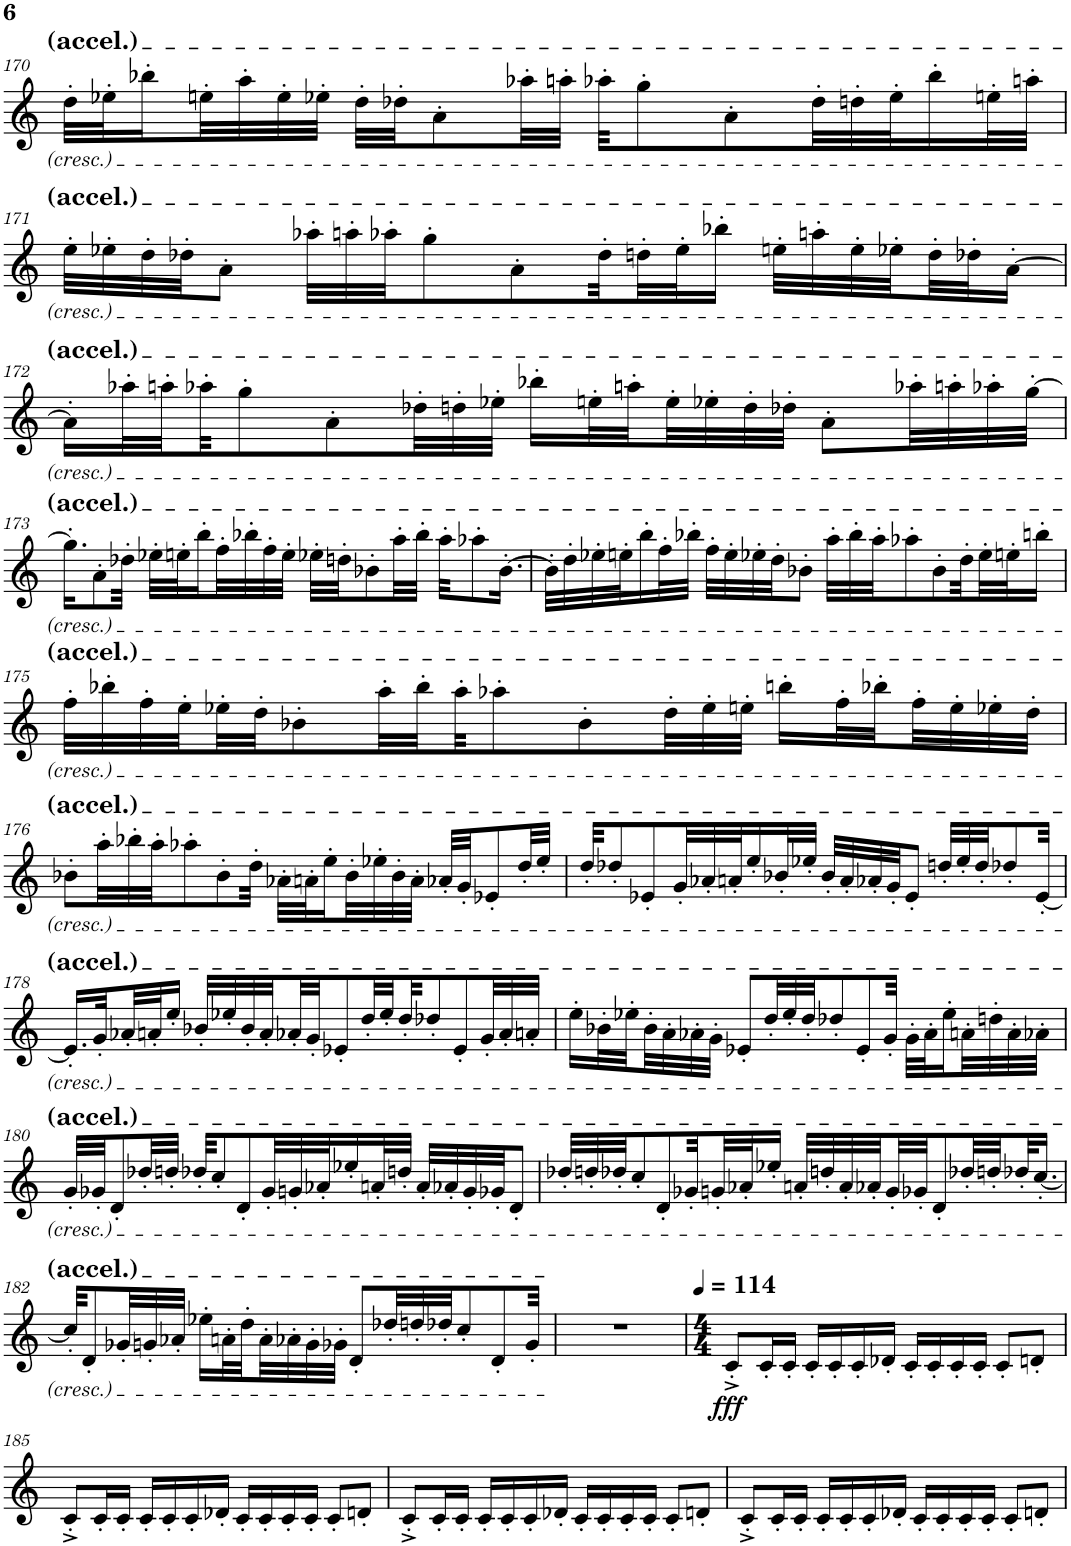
**kern	**dynam
*part1	*part1
*staff1	*staff1
*I"Flauta Transversal	*
*I'Fl.	*
!!LO:PB:g=z
*clefG2	*
*k[]	*
*M4/4	*
=170	=170
32dd'\LLL	.
32ee-X'\J	.
16bb-X'\	.
32een'\L	.
32aa'\	.
32ee'\	.
32ee-X'\JJJ	.
32dd'\LLL	.
32dd-X'\JJ	.
8a'\	.
32aa-X'\LL	.
32aan'\JJJ	.
32aa-X'\KKL	.
8gg'\	.
8a'\	.
32dd-'\LL	.
32ddn'\	.
32ee-'\J	.
16bb-'\	.
32een'\L	.
32aan'\JJJ	.
!!LO:LB:g=z
=171	=171
32ee'\LLL	.
32ee-X'\	.
32dd'\	.
32dd-X'\JJ	.
8a'\J	.
32aa-X'\LLL	.
32aan'\	.
32aa-X'\JJ	.
8gg'\	.
8a'\	.
32dd-'\LL	.
32ddn'\	.
32ee-'\J	.
16bb-X'\JJ	.
32een'\LLL	.
32aan'\	.
32ee'\	.
32ee-X'\	.
32dd'\	.
32dd-X'\J	.
[16a'\JJ	.
!!LO:LB:g=z
=172	=172
16a'\LL]	.
32aa-X'\L	.
32aan'\	.
32aa-X'\JJ	.
8gg'\	.
8a'\	.
32dd-X'\LL	.
32ddn'\	.
32ee-X'\JJJ	.
16bb-X'\LL	.
32een'\L	.
32aan'\	.
32ee'\	.
32ee-X'\	.
32dd'\	.
32dd-X'\JJJ	.
8a'\L	.
32aa-X'\LL	.
32aan'\	.
32aa-X'\	.
[32gg'\JJJ	.
!!LO:LB:g=z
=173	=173
16.gg'\KL]	.
8a'\	.
32dd-X'\Jkk	.
32ee-X'\LLL	.
32een'\J	.
16bb'\	.
32ff'\L	.
32bb-X'\	.
32ff'\	.
32ee'\JJJ	.
32ee-X'\LLL	.
32ddn'\JJ	.
8b-X'\	.
32aa'\LL	.
32bb-'\JJJ	.
32aa'\KKL	.
8aa-X'\	.
[16.b-'\Jk	.
=174	=174
32b-'\LLL]	.
32dd'\	.
32ee-X'\	.
32een'\J	.
16bb'\	.
32ff'\L	.
32bb-X'\JJJ	.
32ff'\LLL	.
32ee'\	.
32ee-X'\	.
32dd'\JJ	.
8b-X'\J	.
32aa'\LLL	.
32bb-'\	.
32aa'\JJ	.
8aa-X'\	.
8b-'\	.
32dd'\LL	.
32ee-'\	.
32een'\J	.
16bbn'\JJ	.
!!LO:LB:g=z
=175	=175
32ff'\LLL	.
32bb-X'\	.
32ff'\	.
32ee'\	.
32ee-X'\	.
32dd'\JJ	.
8b-X'\	.
32aa'\LL	.
32bb-'\	.
32aa'\JJ	.
8aa-X'\	.
8b-'\	.
32dd'\LL	.
32ee-'\	.
32een'\JJJ	.
16bbn'\LL	.
32ff'\L	.
32bb-X'\	.
32ff'\	.
32ee'\	.
32ee-X'\	.
32dd'\JJJ	.
!!LO:LB:g=z
=176	=176
8b-X'\L	.
32aa'\LL	.
32bb-X'\	.
32aa'\JJ	.
8aa-X'\	.
8b-'\	.
32dd'\Jkk	.
32a-X'\LLL	.
32an'\J	.
16ee'\	.
32b-'\L	.
32ee-X'\	.
32b-'\	.
32a'\JJJ	.
32a-X'/LLL	.
32g'/JJ	.
8e-X'/	.
32dd'/LL	.
32ee-'/JJJ	.
=177	=177
32dd'/KKL	.
8dd-X'/	.
8e-X'/	.
32g'/LL	.
32a-X'/	.
32an'/J	.
16ee'/	.
32b-X'/L	.
32ee-X'/JJJ	.
32b-'/LLL	.
32a'/	.
32a-X'/	.
32g'/JJ	.
8e-'/J	.
32ddn'/LLL	.
32ee-'/	.
32dd'/JJ	.
8dd-X'/	.
[32e-'/Jkk	.
!!LO:LB:g=z
=178	=178
16.e-'/LL]	.
32g'/L	.
32a-X'/	.
32an'/J	.
16ee'/JJ	.
32b-X'/LLL	.
32ee-X'/	.
32b-'/	.
32a'/	.
32a-X'/	.
32g'/JJ	.
8e-X'/	.
32dd'/LL	.
32ee-'/	.
32dd'/JJ	.
8dd-X'/	.
8e-'/	.
32g'/LL	.
32a-'/	.
32an'/JJJ	.
=179	=179
16ee'\LL	.
32b-X'\L	.
32ee-X'\	.
32b-'\	.
32a'\	.
32a-X'\	.
32g'\JJJ	.
8e-X'/L	.
32dd'/LL	.
32ee-'/	.
32dd'/JJ	.
8dd-X'/	.
8e-'/	.
32g'/Jkk	.
32g'\LLL	.
32a-'\J	.
16ee-'\	.
32an'\L	.
32ddn'\	.
32a'\	.
32a-X'\JJJ	.
!!LO:LB:g=z
=180	=180
32g'/LLL	.
32g-X'/JJ	.
8d'/	.
32dd-X'/LL	.
32ddn'/JJJ	.
32dd-X'/KKL	.
8cc'/	.
8d'/	.
32g-'/LL	.
32gn'/	.
32a-X'/J	.
16ee-X'/	.
32an'/L	.
32ddn'/JJJ	.
32a'/LLL	.
32a-X'/	.
32g'/	.
32g-X'/JJ	.
8d'/J	.
=181	=181
32dd-X'/LLL	.
32ddn'/	.
32dd-X'/JJ	.
8cc'/	.
8d'/	.
32g-X'/LL	.
32gn'/	.
32a-X'/J	.
16ee-X'/JJ	.
32an'/LLL	.
32ddn'/	.
32a'/	.
32a-X'/	.
32g'/	.
32g-X'/JJ	.
8d'/	.
32dd-X'/LL	.
32ddn'/	.
32dd-X'/J	.
[16.cc'/JJ	.
!!LO:LB:g=z
=182	=182
32cc'/KKL]	.
8d'/	.
32g-X'/LL	.
32gn'/	.
32a-X'/JJJ	.
16ee-X'\LL	.
32an'\L	.
32dd'\	.
32a'\	.
32a-X'\	.
32g'\	.
32g-X'\JJJ	.
8d'/L	.
32dd-X'/LL	.
32ddn'/	.
32dd-X'/JJ	.
8cc'/	.
8d'/	.
32g-'/Jkk	.
=183	=183
1r	.
=184	=184
*M4/4	*
*MM114	*
!	!LO:DY:b
8c'^/L	fff
16c'/L	.
16c'/JJ	.
16c'/LL	.
16c'/	.
16c'/	.
16d-X'/JJ	.
16c'/LL	.
16c'/	.
16c'/	.
16c'/JJ	.
8c'/L	.
8dn'/J	.
!!LO:LB:g=z
=185	=185
8c'^/L	.
16c'/L	.
16c'/JJ	.
16c'/LL	.
16c'/	.
16c'/	.
16d-X'/JJ	.
16c'/LL	.
16c'/	.
16c'/	.
16c'/JJ	.
8c'/L	.
8dn'/J	.
=186	=186
8c'^/L	.
16c'/L	.
16c'/JJ	.
16c'/LL	.
16c'/	.
16c'/	.
16d-X'/JJ	.
16c'/LL	.
16c'/	.
16c'/	.
16c'/JJ	.
8c'/L	.
8dn'/J	.
=187	=187
8c'^/L	.
16c'/L	.
16c'/JJ	.
16c'/LL	.
16c'/	.
16c'/	.
16d-X'/JJ	.
16c'/LL	.
16c'/	.
16c'/	.
16c'/JJ	.
8c'/L	.
8dn'/J	.
=	=
*-	*-
